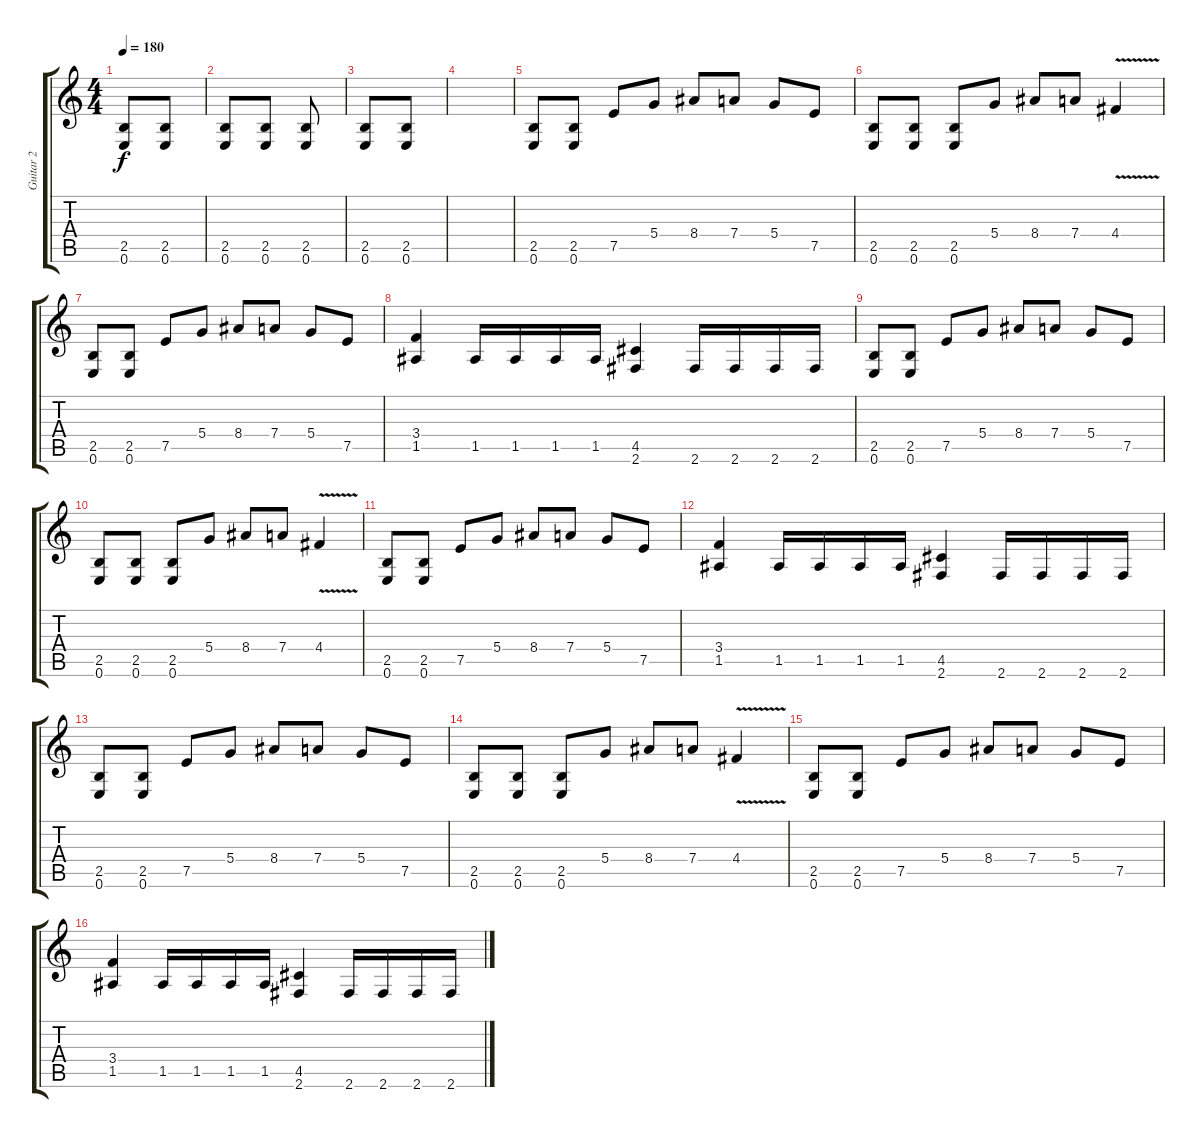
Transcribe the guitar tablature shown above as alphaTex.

\track ("Guitar 2" "Guitar 2") {instrument distortionguitar}
\staff {score tabs}
\tuning (E4 B3 G3 D3 A2 E2) {hide}
\ts (4 4)
\tempo 180
\clef g2
\ks c
(2.5 0.6).8{dy f} (2.5 0.6).8 |
(2.5 0.6).8 (2.5 0.6).8 (2.5 0.6).8 |
(2.5 0.6).8 (2.5 0.6).8 |
|
(2.5 0.6).8 (2.5 0.6).8 7.5.8 5.4.8 8.4.8 7.4.8 5.4.8 7.5.8 |
(2.5 0.6).8 (2.5 0.6).8 (2.5 0.6).8 5.4.8 8.4.8 7.4.8 4.4{v}.4 |
(2.5 0.6).8 (2.5 0.6).8 7.5.8 5.4.8 8.4.8 7.4.8 5.4.8 7.5.8 |
(3.4 1.5).4 1.5.16 1.5.16 1.5.16 1.5.16 (4.5 2.6).4 2.6.16 2.6.16 2.6.16 2.6.16 |
(2.5 0.6).8 (2.5 0.6).8 7.5.8 5.4.8 8.4.8 7.4.8 5.4.8 7.5.8 |
(2.5 0.6).8 (2.5 0.6).8 (2.5 0.6).8 5.4.8 8.4.8 7.4.8 4.4{v}.4 |
(2.5 0.6).8 (2.5 0.6).8 7.5.8 5.4.8 8.4.8 7.4.8 5.4.8 7.5.8 |
(3.4 1.5).4 1.5.16 1.5.16 1.5.16 1.5.16 (4.5 2.6).4 2.6.16 2.6.16 2.6.16 2.6.16 |
(2.5 0.6).8 (2.5 0.6).8 7.5.8 5.4.8 8.4.8 7.4.8 5.4.8 7.5.8 |
(2.5 0.6).8 (2.5 0.6).8 (2.5 0.6).8 5.4.8 8.4.8 7.4.8 4.4{v}.4 |
(2.5 0.6).8 (2.5 0.6).8 7.5.8 5.4.8 8.4.8 7.4.8 5.4.8 7.5.8 |
(3.4 1.5).4 1.5.16 1.5.16 1.5.16 1.5.16 (4.5 2.6).4 2.6.16 2.6.16 2.6.16 2.6.16
